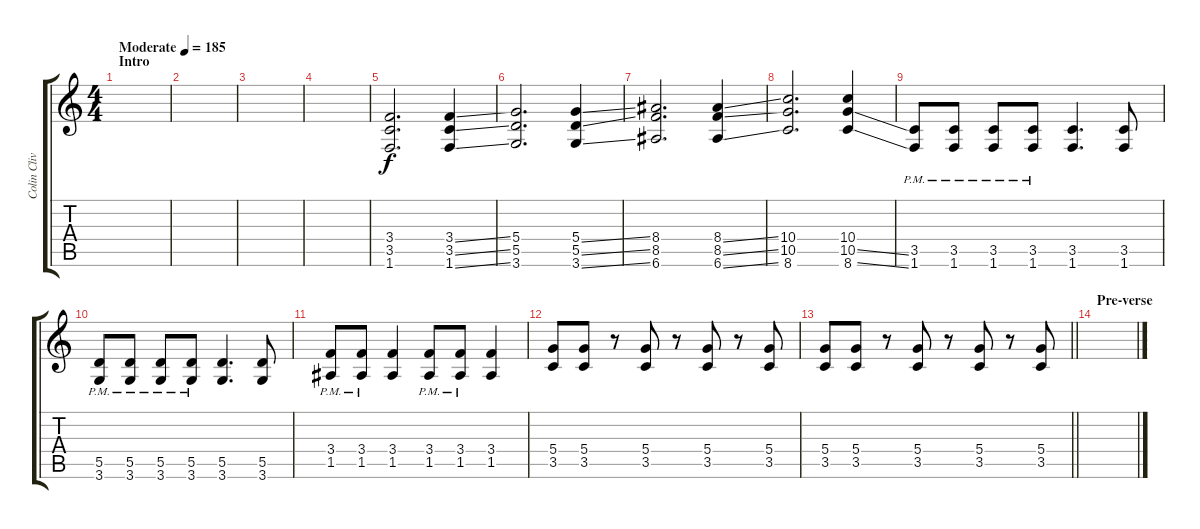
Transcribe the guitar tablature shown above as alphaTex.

\track ("Colin Clive (Distortion Guitar)" "Colin Cliv") {instrument overdrivenguitar}
\staff {score tabs}
\tuning (E4 B3 G3 D3 A2 E2) {hide}
\ts (4 4)
\section ("" "Intro")
\tempo (185 "Moderate")
\clef g2
\ks c
|
|
|
|
(3.4 3.5 1.6).2{d} (3.4{ss} 3.5{ss} 1.6{ss}).4 |
(5.4 5.5 3.6).2{d} (5.4{ss} 5.5{ss} 3.6{ss}).4 |
(8.4 8.5 6.6).2{d} (8.4{ss} 8.5{ss} 6.6{ss}).4 |
(10.4 10.5 8.6).2{d} (10.4 10.5{ss} 8.6{ss}).4 |
(3.5{pm} 1.6{pm}).8 (3.5{pm} 1.6{pm}).8 (3.5{pm} 1.6{pm}).8 (3.5{pm} 1.6{pm}).8 (3.5 1.6).4{d} (3.5 1.6).8 |
(5.5{pm} 3.6{pm}).8 (5.5{pm} 3.6{pm}).8 (5.5{pm} 3.6{pm}).8 (5.5{pm} 3.6{pm}).8 (5.5 3.6).4{d} (5.5 3.6).8 |
(3.4{pm} 1.5{pm}).8 (3.4{pm} 1.5{pm}).8 (3.4 1.5).4 (3.4{pm} 1.5{pm}).8 (3.4{pm} 1.5{pm}).8 (3.4 1.5).4 |
(5.4 3.5).8 (5.4 3.5).8 r.8 (5.4 3.5).8 r.8 (5.4 3.5).8 r.8 (5.4 3.5).8 |
\barLineRight lightlight
(5.4 3.5).8 (5.4 3.5).8 r.8 (5.4 3.5).8 r.8 (5.4 3.5).8 r.8 (5.4 3.5).8 |
\section ("" "Pre-verse")
